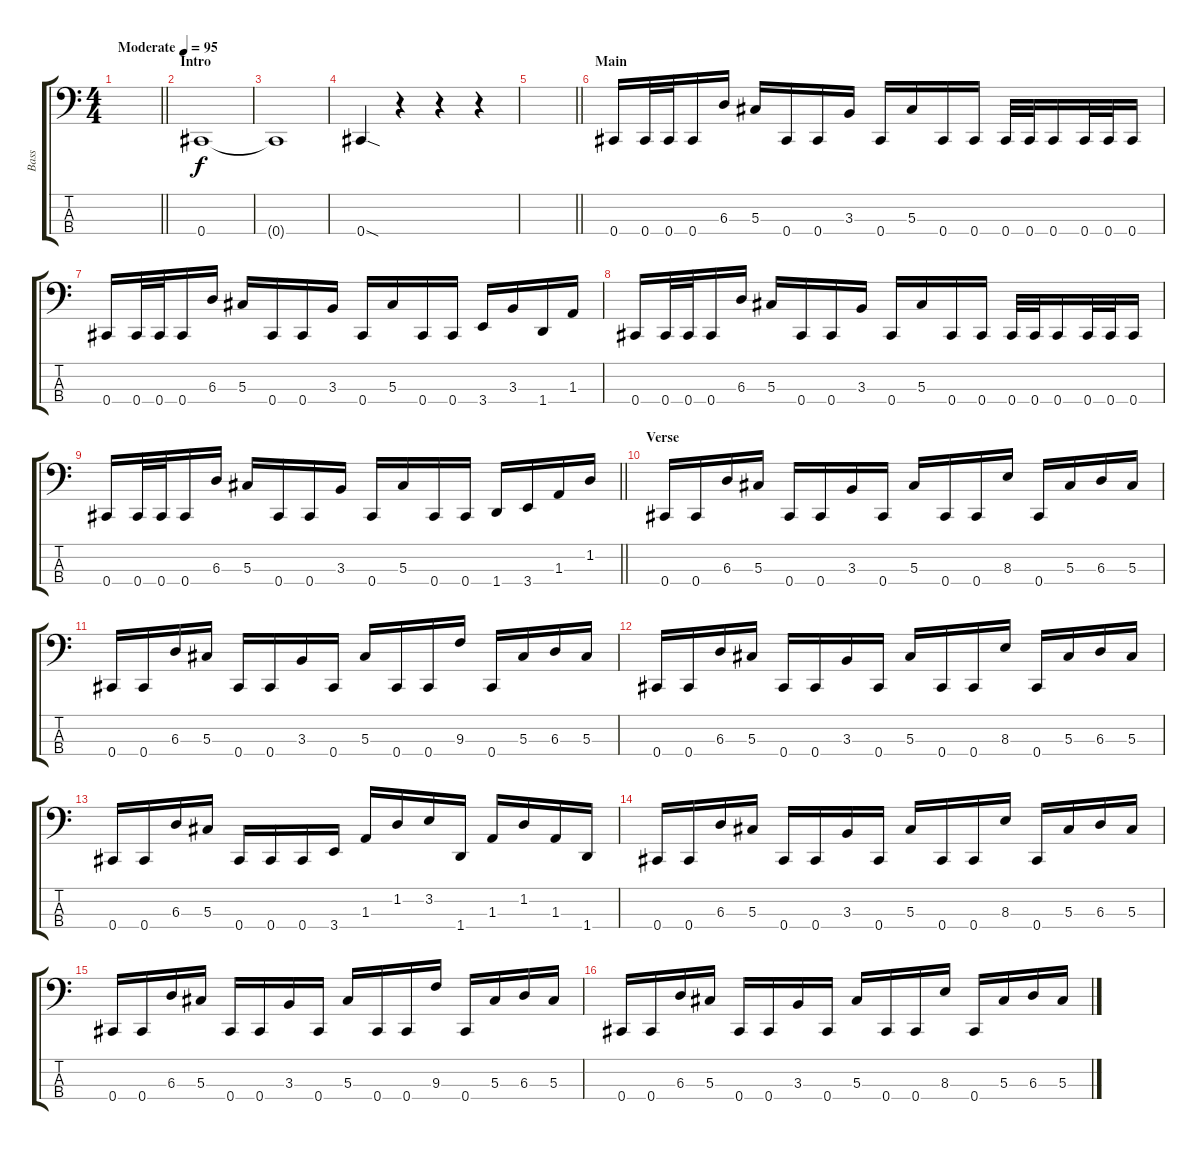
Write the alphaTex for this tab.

\track ("Bass" "Bass") {instrument electricbassfinger}
\staff {score tabs}
\tuning (Gb2 Db2 Ab1 Db1) {hide}
\ts (4 4)
\tempo (95 "Moderate")
\clef f4
\barLineRight lightlight
\ks c
|
\section ("" "Intro")
0.4.1 |
0.4{t}.1 |
0.4{sod}.4 r.4 r.4 r.4 |
\barLineRight lightlight
|
\section ("" "Main")
0.4.16 0.4.32 0.4.32 0.4.16 6.3.16 5.3.16 0.4.16 0.4.16 3.3.16 0.4.16 5.3.16 0.4.16 0.4.16 0.4.32 0.4.32 0.4.16 0.4.32 0.4.32 0.4.16 |
0.4.16 0.4.32 0.4.32 0.4.16 6.3.16 5.3.16 0.4.16 0.4.16 3.3.16 0.4.16 5.3.16 0.4.16 0.4.16 3.4.16 3.3.16 1.4.16 1.3.16 |
0.4.16 0.4.32 0.4.32 0.4.16 6.3.16 5.3.16 0.4.16 0.4.16 3.3.16 0.4.16 5.3.16 0.4.16 0.4.16 0.4.32 0.4.32 0.4.16 0.4.32 0.4.32 0.4.16 |
\barLineRight lightlight
0.4.16 0.4.32 0.4.32 0.4.16 6.3.16 5.3.16 0.4.16 0.4.16 3.3.16 0.4.16 5.3.16 0.4.16 0.4.16 1.4.16 3.4.16 1.3.16 1.2.16 |
\section ("" "Verse")
0.4.16 0.4.16 6.3.16 5.3.16 0.4.16 0.4.16 3.3.16 0.4.16 5.3.16 0.4.16 0.4.16 8.3.16 0.4.16 5.3.16 6.3.16 5.3.16 |
0.4.16 0.4.16 6.3.16 5.3.16 0.4.16 0.4.16 3.3.16 0.4.16 5.3.16 0.4.16 0.4.16 9.3.16 0.4.16 5.3.16 6.3.16 5.3.16 |
0.4.16 0.4.16 6.3.16 5.3.16 0.4.16 0.4.16 3.3.16 0.4.16 5.3.16 0.4.16 0.4.16 8.3.16 0.4.16 5.3.16 6.3.16 5.3.16 |
0.4.16 0.4.16 6.3.16 5.3.16 0.4.16 0.4.16 0.4.16 3.4.16 1.3.16 1.2.16 3.2.16 1.4.16 1.3.16 1.2.16 1.3.16 1.4.16 |
0.4.16 0.4.16 6.3.16 5.3.16 0.4.16 0.4.16 3.3.16 0.4.16 5.3.16 0.4.16 0.4.16 8.3.16 0.4.16 5.3.16 6.3.16 5.3.16 |
0.4.16 0.4.16 6.3.16 5.3.16 0.4.16 0.4.16 3.3.16 0.4.16 5.3.16 0.4.16 0.4.16 9.3.16 0.4.16 5.3.16 6.3.16 5.3.16 |
0.4.16 0.4.16 6.3.16 5.3.16 0.4.16 0.4.16 3.3.16 0.4.16 5.3.16 0.4.16 0.4.16 8.3.16 0.4.16 5.3.16 6.3.16 5.3.16
